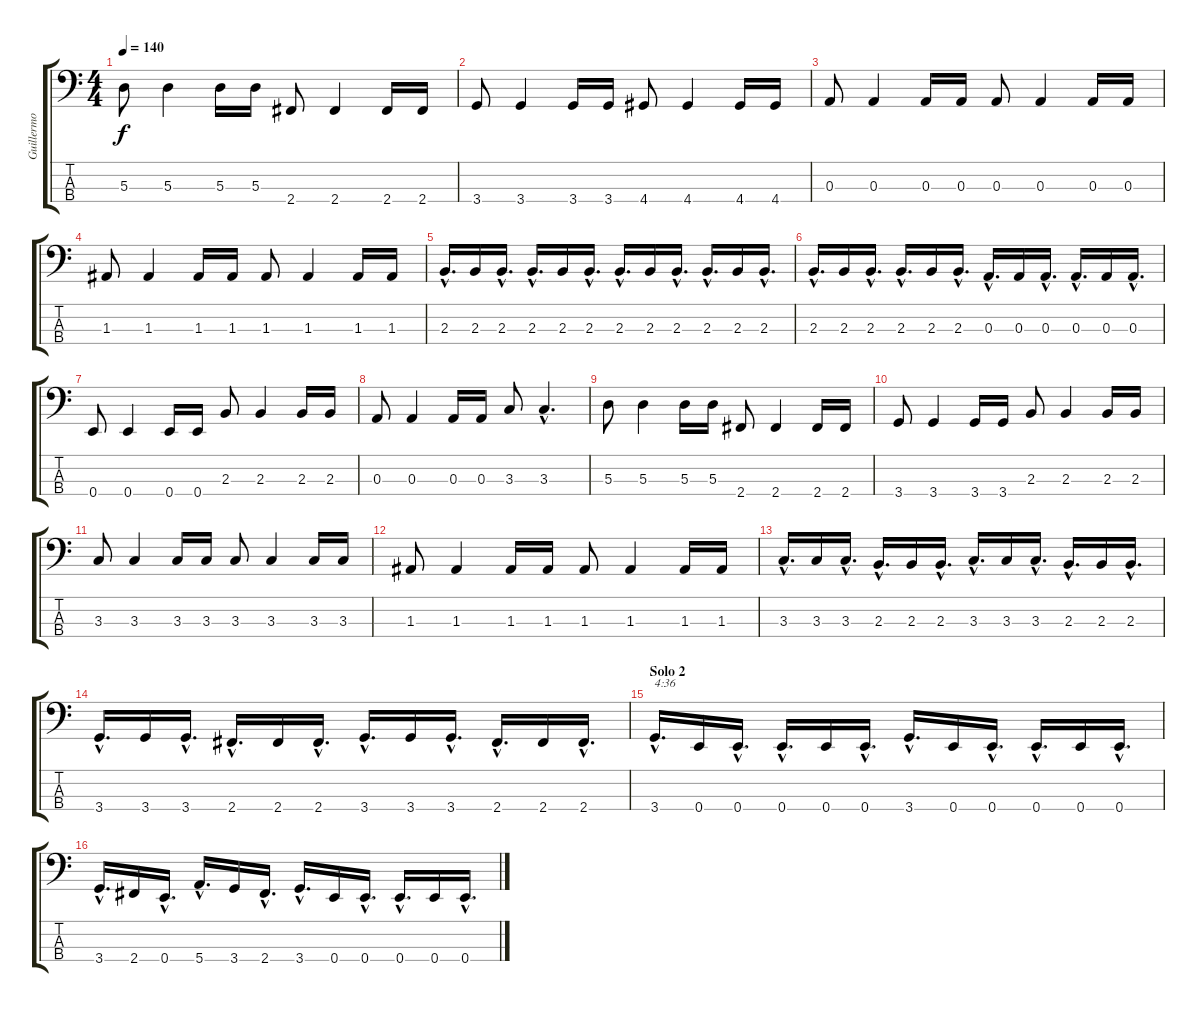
\track ("Guillermo Sánchez" "Guillermo ") {instrument electricbassfinger}
\staff {score tabs}
\tuning (G2 D2 A1 E1) {hide}
\ts (4 4)
\tempo 140
\clef f4
\ks c
5.3.8{dy f} 5.3.4 5.3.16 5.3.16 2.4.8 2.4.4 2.4.16 2.4.16 |
3.4.8 3.4.4 3.4.16 3.4.16 4.4.8 4.4.4 4.4.16 4.4.16 |
0.3.8 0.3.4 0.3.16 0.3.16 0.3.8 0.3.4 0.3.16 0.3.16 |
1.3.8 1.3.4 1.3.16 1.3.16 1.3.8 1.3.4 1.3.16 1.3.16 |
2.3{hac}.16{d} 2.3.16 2.3{hac}.16{d} 2.3{hac}.16{d} 2.3.16 2.3{hac}.16{d} 2.3{hac}.16{d} 2.3.16 2.3{hac}.16{d} 2.3{hac}.16{d} 2.3.16 2.3{hac}.16{d} |
2.3{hac}.16{d} 2.3.16 2.3{hac}.16{d} 2.3{hac}.16{d} 2.3.16 2.3{hac}.16{d} 0.3{hac}.16{d} 0.3.16 0.3{hac}.16{d} 0.3{hac}.16{d} 0.3.16 0.3{hac}.16{d} |
0.4.8 0.4.4 0.4.16 0.4.16 2.3.8 2.3.4 2.3.16 2.3.16 |
0.3.8 0.3.4 0.3.16 0.3.16 3.3.8 3.3{hac}.4{d} |
5.3.8 5.3.4 5.3.16 5.3.16 2.4.8 2.4.4 2.4.16 2.4.16 |
3.4.8 3.4.4 3.4.16 3.4.16 2.3.8 2.3.4 2.3.16 2.3.16 |
3.3.8 3.3.4 3.3.16 3.3.16 3.3.8 3.3.4 3.3.16 3.3.16 |
1.3.8 1.3.4 1.3.16 1.3.16 1.3.8 1.3.4 1.3.16 1.3.16 |
3.3{hac}.16{d} 3.3.16 3.3{hac}.16{d} 2.3{hac}.16{d} 2.3.16 2.3{hac}.16{d} 3.3{hac}.16{d} 3.3.16 3.3{hac}.16{d} 2.3{hac}.16{d} 2.3.16 2.3{hac}.16{d} |
3.4{hac}.16{d} 3.4.16 3.4{hac}.16{d} 2.4{hac}.16{d} 2.4.16 2.4{hac}.16{d} 3.4{hac}.16{d} 3.4.16 3.4{hac}.16{d} 2.4{hac}.16{d} 2.4.16 2.4{hac}.16{d} |
\section ("" "Solo 2")
3.4{hac}.16{d txt "4:36"} 0.4.16 0.4{hac}.16{d} 0.4{hac}.16{d} 0.4.16 0.4{hac}.16{d} 3.4{hac}.16{d} 0.4.16 0.4{hac}.16{d} 0.4{hac}.16{d} 0.4.16 0.4{hac}.16{d} |
3.4{hac}.16{d} 2.4.16 0.4{hac}.16{d} 5.4{hac}.16{d} 3.4.16 2.4{hac}.16{d} 3.4{hac}.16{d} 0.4.16 0.4{hac}.16{d} 0.4{hac}.16{d} 0.4.16 0.4{hac}.16{d}
